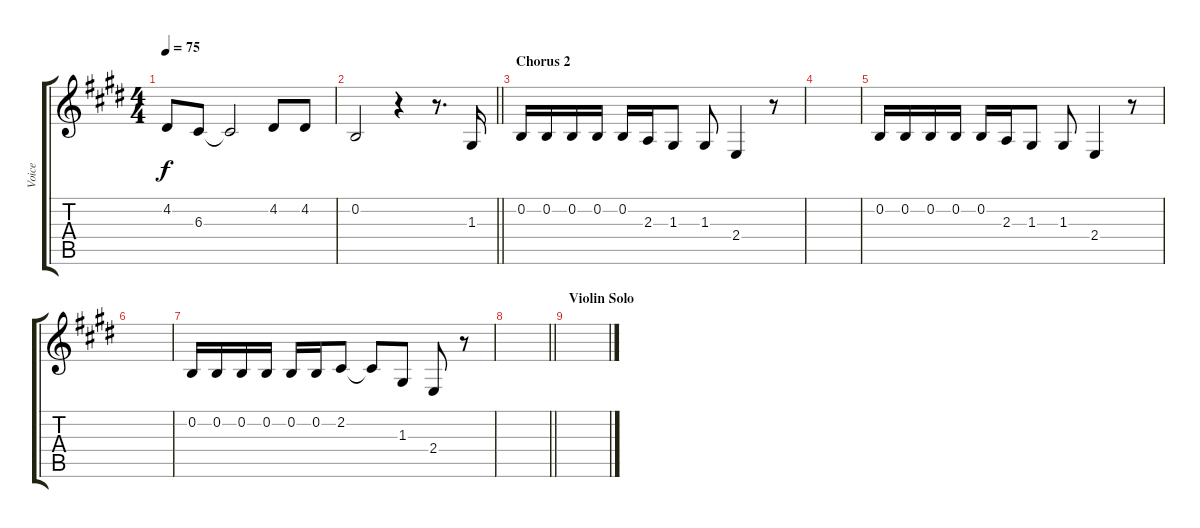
\track ("Voice" "Voice") {instrument lead6voice}
\staff {score tabs}
\tuning (E4 B3 G3 D3 A2 E2) {hide}
\ts (4 4)
\tempo 75
\clef g2
\ks e
4.2.8{dy f} 6.3.8 6.3{t}.2 4.2.8 4.2.8 |
\barLineRight lightlight
0.2.2 r.4 r.8{d} 1.3.16 |
\section ("" "Chorus 2")
0.2.16 0.2.16 0.2.16 0.2.16 0.2.16 2.3.16 1.3.8 1.3.8 2.4.4 r.8 |
|
0.2.16 0.2.16 0.2.16 0.2.16 0.2.16 2.3.16 1.3.8 1.3.8 2.4.4 r.8 |
|
0.2.16 0.2.16 0.2.16 0.2.16 0.2.16 0.2.16 2.2.8 2.2{t}.8 1.3.8 2.4.8 r.8 |
\barLineRight lightlight
|
\section ("" "Violin Solo")
